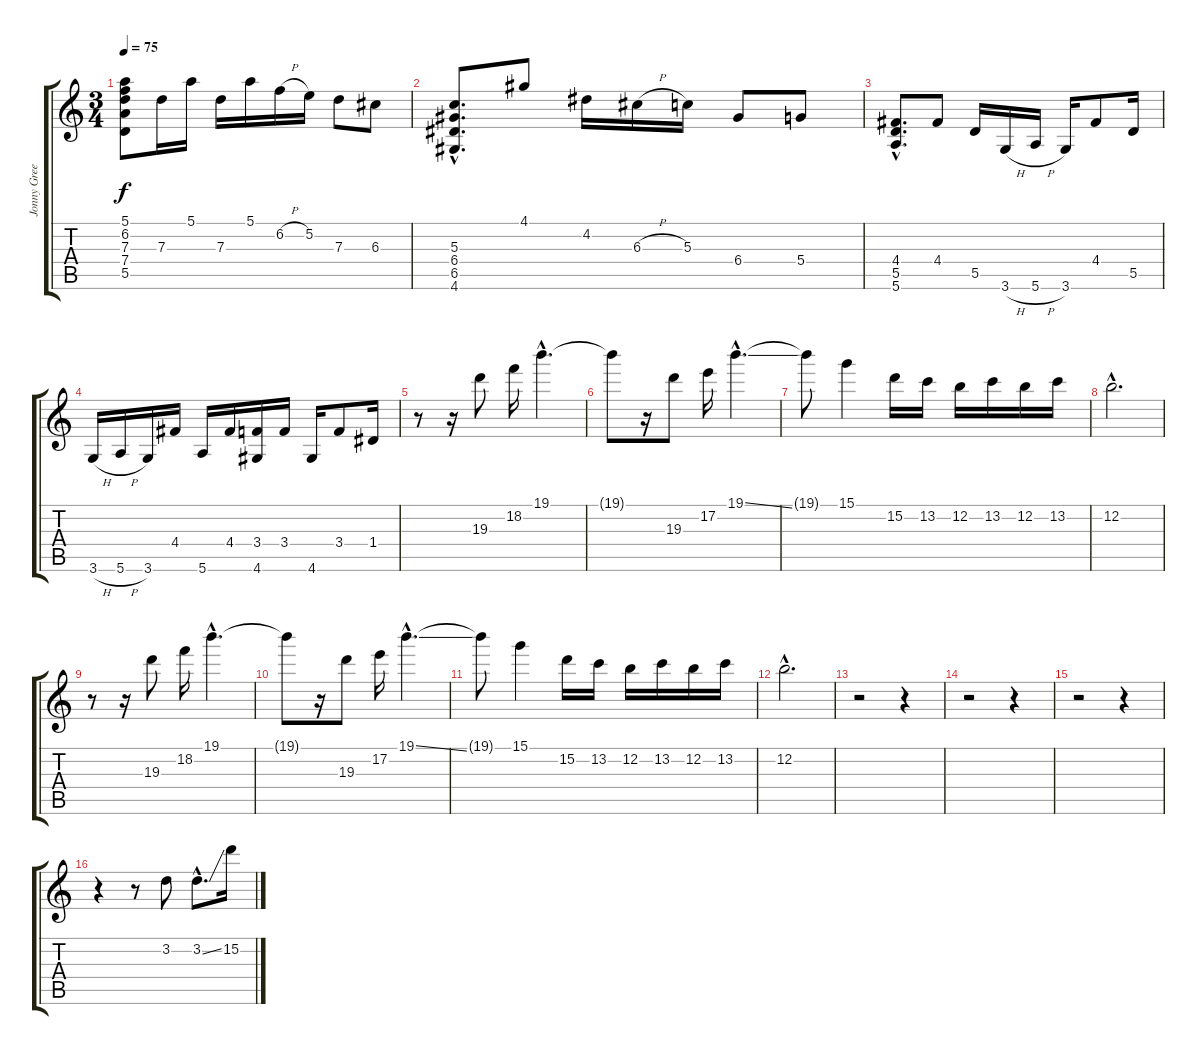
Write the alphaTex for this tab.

\track ("Jonny Greenwood" "Jonny Gree") {instrument electricguitarclean}
\staff {score tabs}
\tuning (E4 B3 G3 D3 A2 E2) {hide}
\ts (3 4)
\tempo 75
\clef g2
\ks c
(5.1 6.2 7.3 7.4 5.5).8{dy f instrument electricguitarclean} 7.3.16 5.1.16 7.3.16 5.1.16 6.2{h}.16 5.2.16 7.3.8 6.3.8 |
(5.3{hac} 6.4{hac} 6.5{hac} 4.6{hac}).8{d} 4.1.8 4.2.16 6.3{h}.16 5.3.16 6.4.8 5.4.8 |
(4.4{hac} 5.5{hac} 5.6{hac}).8{d} 4.4.8 5.5.16 3.6{h}.16 5.6{h}.16 3.6.16 4.4.8 5.5.16 |
3.6{h}.16 5.6{h}.16 3.6.16 4.4.16 5.6.16 4.4.16 (3.4 4.6).16 3.4.16 4.6.16 3.4.8 1.4.16 |
r.8 r.16 19.3.8 18.2.16 19.1{hac}.4{d} |
19.1{t}.8 r.16 19.3.8 17.2.16 19.1{ss hac}.4{d} |
19.1{t}.8 15.1.4 15.2.16 13.2.16 12.2.16 13.2.16 12.2.16 13.2.16 |
12.2{hac}.2{d} |
r.8 r.16 19.3.8 18.2.16 19.1{hac}.4{d} |
19.1{t}.8 r.16 19.3.8 17.2.16 19.1{ss hac}.4{d} |
19.1{t}.8 15.1.4 15.2.16 13.2.16 12.2.16 13.2.16 12.2.16 13.2.16 |
12.2{hac}.2{d} |
r.2 r.4 |
r.2 r.4 |
r.2 r.4 |
r.4 r.8 3.2.8 3.2{ss hac}.8{d} 15.2.16
